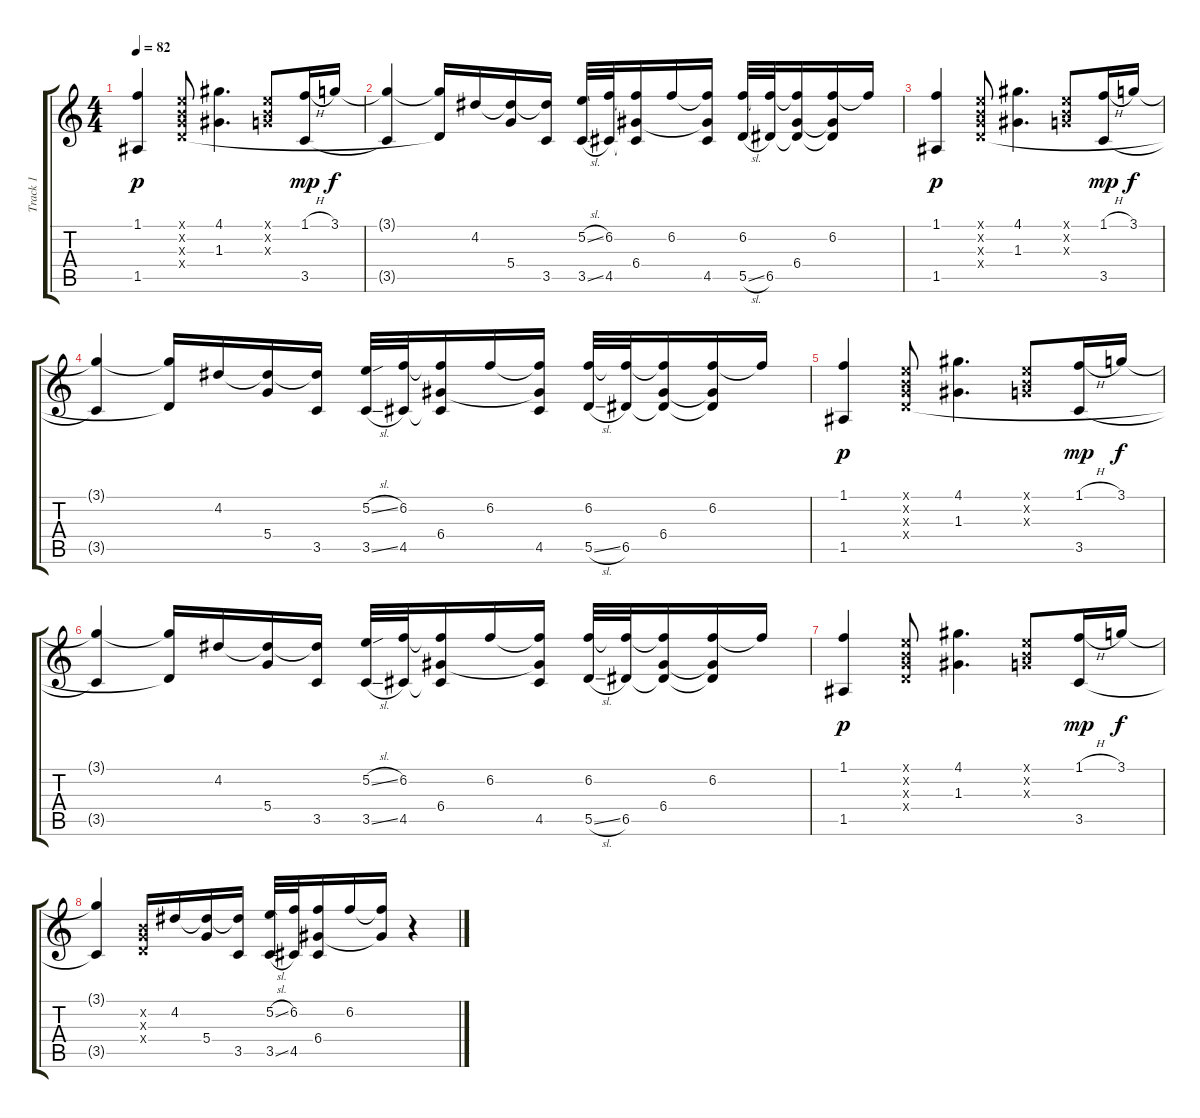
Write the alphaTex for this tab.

\track ("Track 1" "Track 1") {instrument acousticguitarsteel}
\staff {score tabs}
\tuning (E4 B3 G3 D3 A2 E2) {hide}
\ts (4 4)
\tempo 82
\clef g2
\ks c
(1.1 1.5).4{dy p} (0.1{x} 0.2{x} 0.3{x} 0.4{x}).8 (4.1 1.3).4{d} (0.1{x} 0.2{x} 0.3{x}).8 (1.1{h} 3.5).16{dy mp} 3.1.16{dy f} |
(3.1{t} 3.5{t}).4 (3.1{t} 0.4{t}).16 4.2.16 (4.2{t} 5.4).16 (4.2{t} 3.5).16 (5.2{sl} 3.5{sl}).32 (6.2 4.5).32 (6.2{t} 6.4 4.5{t}).16 6.2.16 (6.2{t} 6.4{t} 4.5).16 (6.2 5.5{sl}).32 (6.2{t} 6.5).32 (6.2{t} 6.4 6.5{t}).16 (6.2 6.4{t} 6.5{t}).16 6.2{t}.16 |
(1.1 1.5).4{dy p} (0.1{x} 0.2{x} 0.3{x} 0.4{x}).8 (4.1 1.3).4{d} (0.1{x} 0.2{x} 0.3{x}).8 (1.1{h} 3.5).16{dy mp} 3.1.16{dy f} |
(3.1{t} 3.5{t}).4 (3.1{t} 0.4{t}).16 4.2.16 (4.2{t} 5.4).16 (4.2{t} 3.5).16 (5.2{sl} 3.5{sl}).32 (6.2 4.5).32 (6.2{t} 6.4 4.5{t}).16 6.2.16 (6.2{t} 6.4{t} 4.5).16 (6.2 5.5{sl}).32 (6.2{t} 6.5).32 (6.2{t} 6.4 6.5{t}).16 (6.2 6.4{t} 6.5{t}).16 6.2{t}.16 |
(1.1 1.5).4{dy p} (0.1{x} 0.2{x} 0.3{x} 0.4{x}).8 (4.1 1.3).4{d} (0.1{x} 0.2{x} 0.3{x}).8 (1.1{h} 3.5).16{dy mp} 3.1.16{dy f} |
(3.1{t} 3.5{t}).4 (3.1{t} 0.4{t}).16 4.2.16 (4.2{t} 5.4).16 (4.2{t} 3.5).16 (5.2{sl} 3.5{sl}).32 (6.2 4.5).32 (6.2{t} 6.4 4.5{t}).16 6.2.16 (6.2{t} 6.4{t} 4.5).16 (6.2 5.5{sl}).32 (6.2{t} 6.5).32 (6.2{t} 6.4 6.5{t}).16 (6.2 6.4{t} 6.5{t}).16 6.2{t}.16 |
(1.1 1.5).4{dy p} (0.1{x} 0.2{x} 0.3{x} 0.4{x}).8 (4.1 1.3).4{d} (0.1{x} 0.2{x} 0.3{x}).8 (1.1{h} 3.5).16{dy mp} 3.1.16{dy f} |
(3.1{t} 3.5{t}).4 (0.2{x} 0.3{x} 0.4{x}).16 4.2.16 (4.2{t} 5.4).16 (4.2{t} 3.5).16 (5.2{sl} 3.5{sl}).32 (6.2 4.5).32 (6.2{t} 6.4 4.5{t}).16 6.2.16 (6.2{t} 6.4{t}).16 r.4
